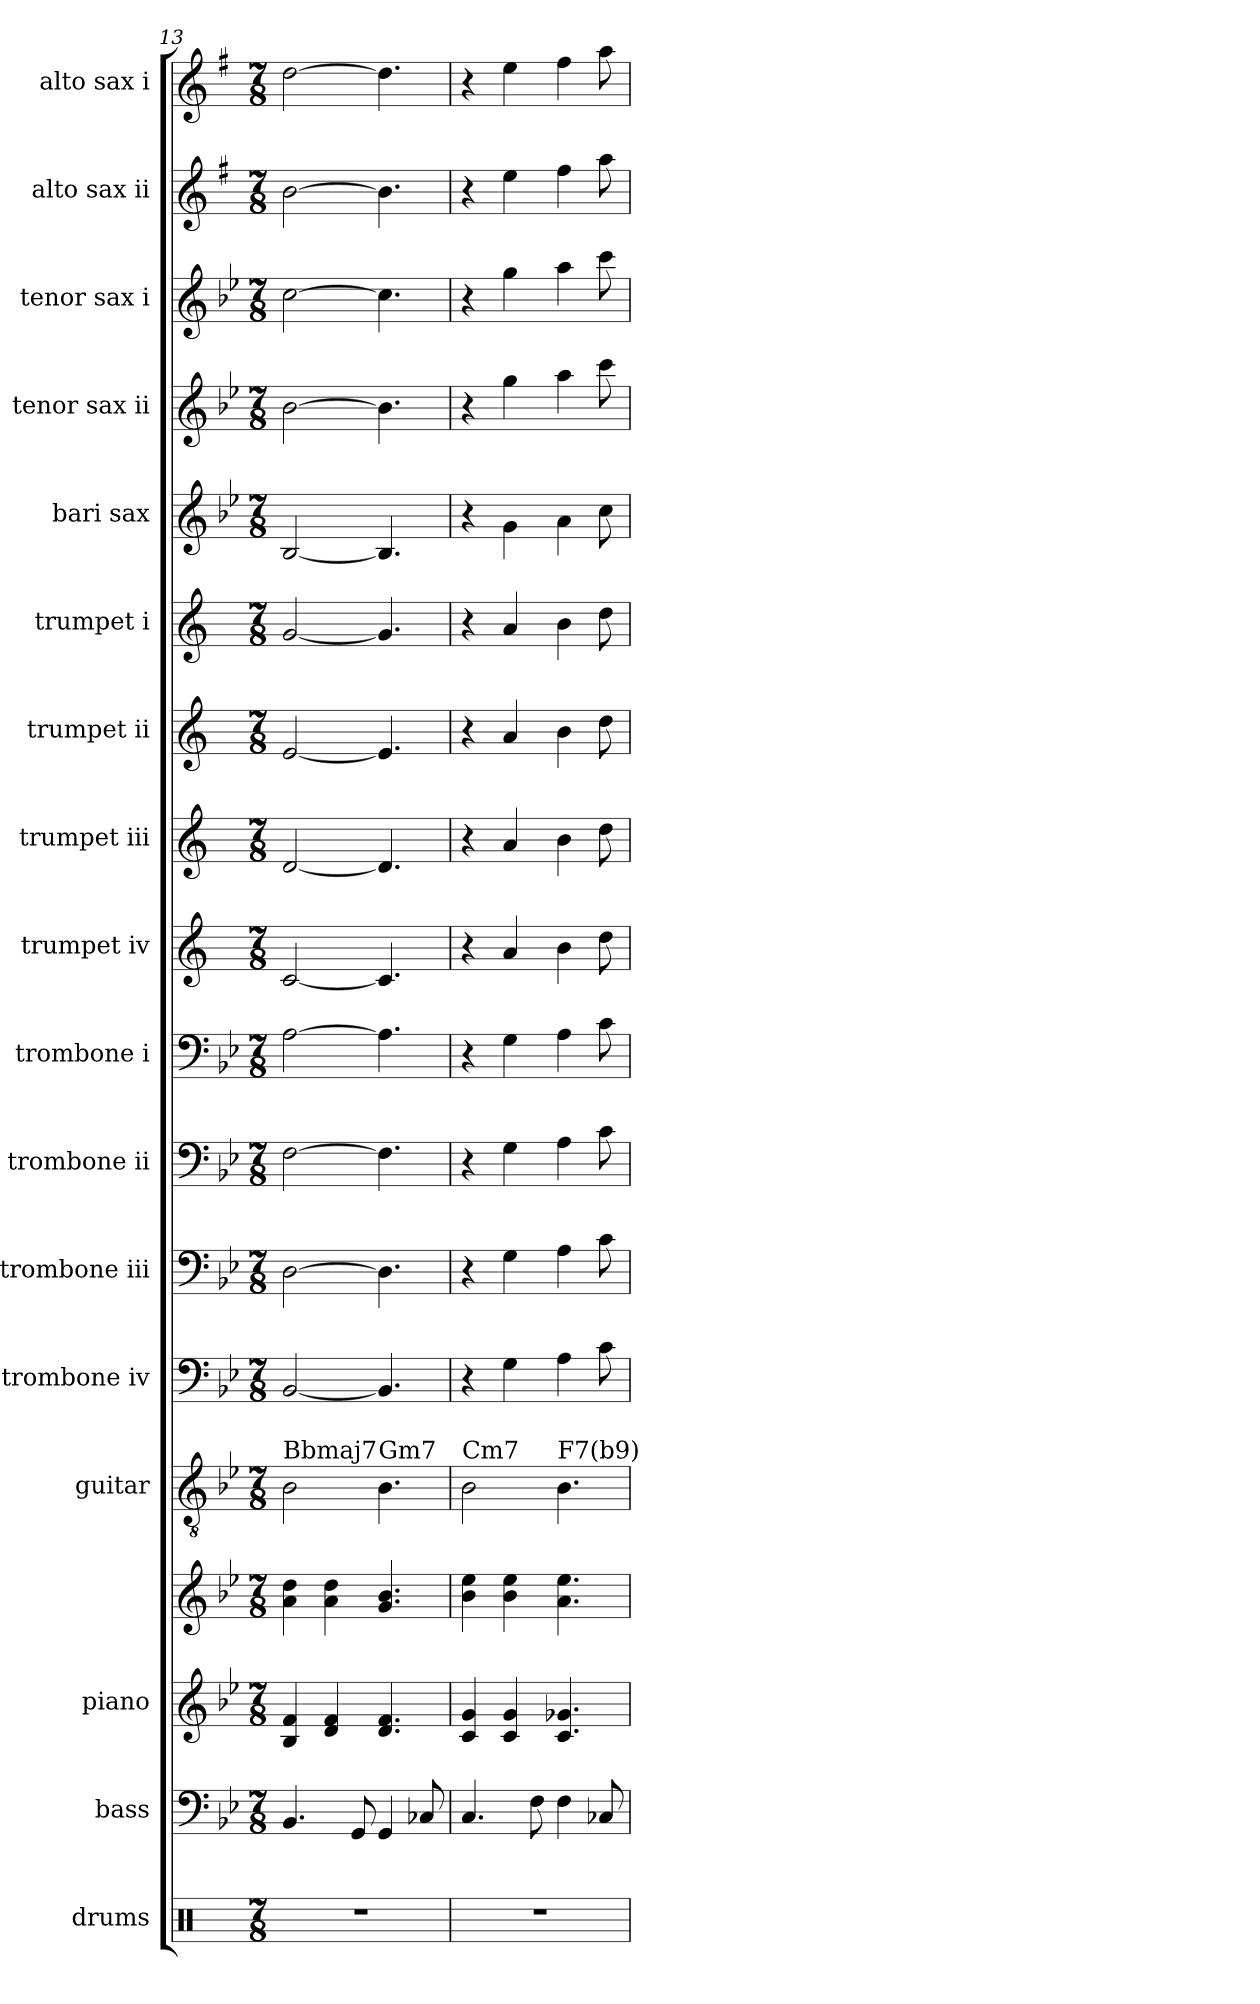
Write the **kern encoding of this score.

**kern	**kern	**kern	**kern	**kern	**kern	**kern	**kern	**kern	**kern	**kern	**kern	**kern	**kern	**kern	**kern	**kern	**kern
*part17	*part16	*part15	*part15	*part14	*part13	*part12	*part11	*part10	*part9	*part8	*part7	*part6	*part5	*part4	*part3	*part2	*part1
*staff18	*staff17	*staff16	*staff15	*staff14	*staff13	*staff12	*staff11	*staff10	*staff9	*staff8	*staff7	*staff6	*staff5	*staff4	*staff3	*staff2	*staff1
*I"drums	*I"bass	*I"piano	*	*I"guitar	*I"trombone iv	*I"trombone iii	*I"trombone ii	*I"trombone i	*I"trumpet iv	*I"trumpet iii	*I"trumpet ii	*I"trumpet i	*I"bari sax	*I"tenor sax ii	*I"tenor sax i	*I"alto sax ii	*I"alto sax i
*I'drs.	*I'bass	*I'pno.	*	*I'gtr.	*I'tbn. iv	*I'tbn. iii	*I'tbn. ii	*I'tbn. i	*I'tpt. iv	*I'tpt. iii	*I'tpt. ii	*I'tpt. i	*I'bari	*I'tenor ii	*I'tenor i	*I'alto ii	*I'alto i
!!LO:PB:g=z
*clefX	*clefF4	*clefG2	*clefG2	*clefGv2	*clefF4	*clefF4	*clefF4	*clefF4	*clefG2	*clefG2	*clefG2	*clefG2	*clefG2	*clefG2	*clefG2	*clefG2	*clefG2
*	*ITrd7c12	*	*	*	*	*	*	*	*ITrd1c2	*ITrd1c2	*ITrd1c2	*ITrd1c2	*ITrd12c21	*ITrd8c14	*ITrd8c14	*ITrd5c9	*ITrd5c9
*k[]	*k[b-e-]	*k[b-e-]	*k[b-e-]	*k[b-e-]	*k[b-e-]	*k[b-e-]	*k[b-e-]	*k[b-e-]	*k[b-e-]	*k[b-e-]	*k[b-e-]	*k[b-e-]	*k[b-e-]	*k[b-e-]	*k[b-e-]	*k[b-e-]	*k[b-e-]
*M7/8	*M7/8	*M7/8	*M7/8	*M7/8	*M7/8	*M7/8	*M7/8	*M7/8	*M7/8	*M7/8	*M7/8	*M7/8	*M7/8	*M7/8	*M7/8	*M7/8	*M7/8
=13	=13	=13	=13	=13	=13	=13	=13	=13	=13	=13	=13	=13	=13	=13	=13	=13	=13
!	!	!	!	!LO:TX:a:t=Bbmaj7	!	!	!	!	!	!	!	!	!	!	!	!	!
2..r	4.BBB-/	4B-/ 4f/	4a\ 4dd\	2B-\	[2BB-/	[2D\	[2F\	[2A\	[2B-/	[2c/	[2d/	[2f/	[2BB-/	[2B-\	[2c\	[2d\	[2f\
.	.	4d/ 4f/	4a\ 4dd\	.	.	.	.	.	.	.	.	.	.	.	.	.	.
.	8GGG/	.	.	.	.	.	.	.	.	.	.	.	.	.	.	.	.
!	!	!	!	!LO:TX:a:t=Gm7	!	!	!	!	!	!	!	!	!	!	!	!	!
.	4GGG/	4.d/ 4.f/	4.g/ 4.b-/	4.B-\	4.BB-/]	4.D\]	4.F\]	4.A\]	4.B-/]	4.c/]	4.d/]	4.f/]	4.BB-/]	4.B-\]	4.c\]	4.d\]	4.f\]
.	8CC-X/	.	.	.	.	.	.	.	.	.	.	.	.	.	.	.	.
=14	=14	=14	=14	=14	=14	=14	=14	=14	=14	=14	=14	=14	=14	=14	=14	=14	=14
!	!	!	!	!LO:TX:a:t=Cm7	!	!	!	!	!	!	!	!	!	!	!	!	!
2..r	4.CC/	4c/ 4g/	4b-\ 4ee-\	2B-\	4r	4r	4r	4r	4r	4r	4r	4r	4r	4r	4r	4r	4r
.	.	4c/ 4g/	4b-\ 4ee-\	.	4G\	4G\	4G\	4G\	4g/	4g/	4g/	4g/	4G\	4g\	4g\	4g\	4g\
.	8FF\	.	.	.	.	.	.	.	.	.	.	.	.	.	.	.	.
!	!	!	!	!LO:TX:a:t=F7(b9)	!	!	!	!	!	!	!	!	!	!	!	!	!
.	4FF\	4.c/ 4.g-X/	4.a\ 4.ee-\	4.B-\	4A\	4A\	4A\	4A\	4a\	4a\	4a\	4a\	4A\	4a\	4a\	4a\	4a\
.	8CC-X/	.	.	.	8c\	8c\	8c\	8c\	8cc\	8cc\	8cc\	8cc\	8c\	8cc\	8cc\	8cc\	8cc\
=	=	=	=	=	=	=	=	=	=	=	=	=	=	=	=	=	=
*-	*-	*-	*-	*-	*-	*-	*-	*-	*-	*-	*-	*-	*-	*-	*-	*-	*-
